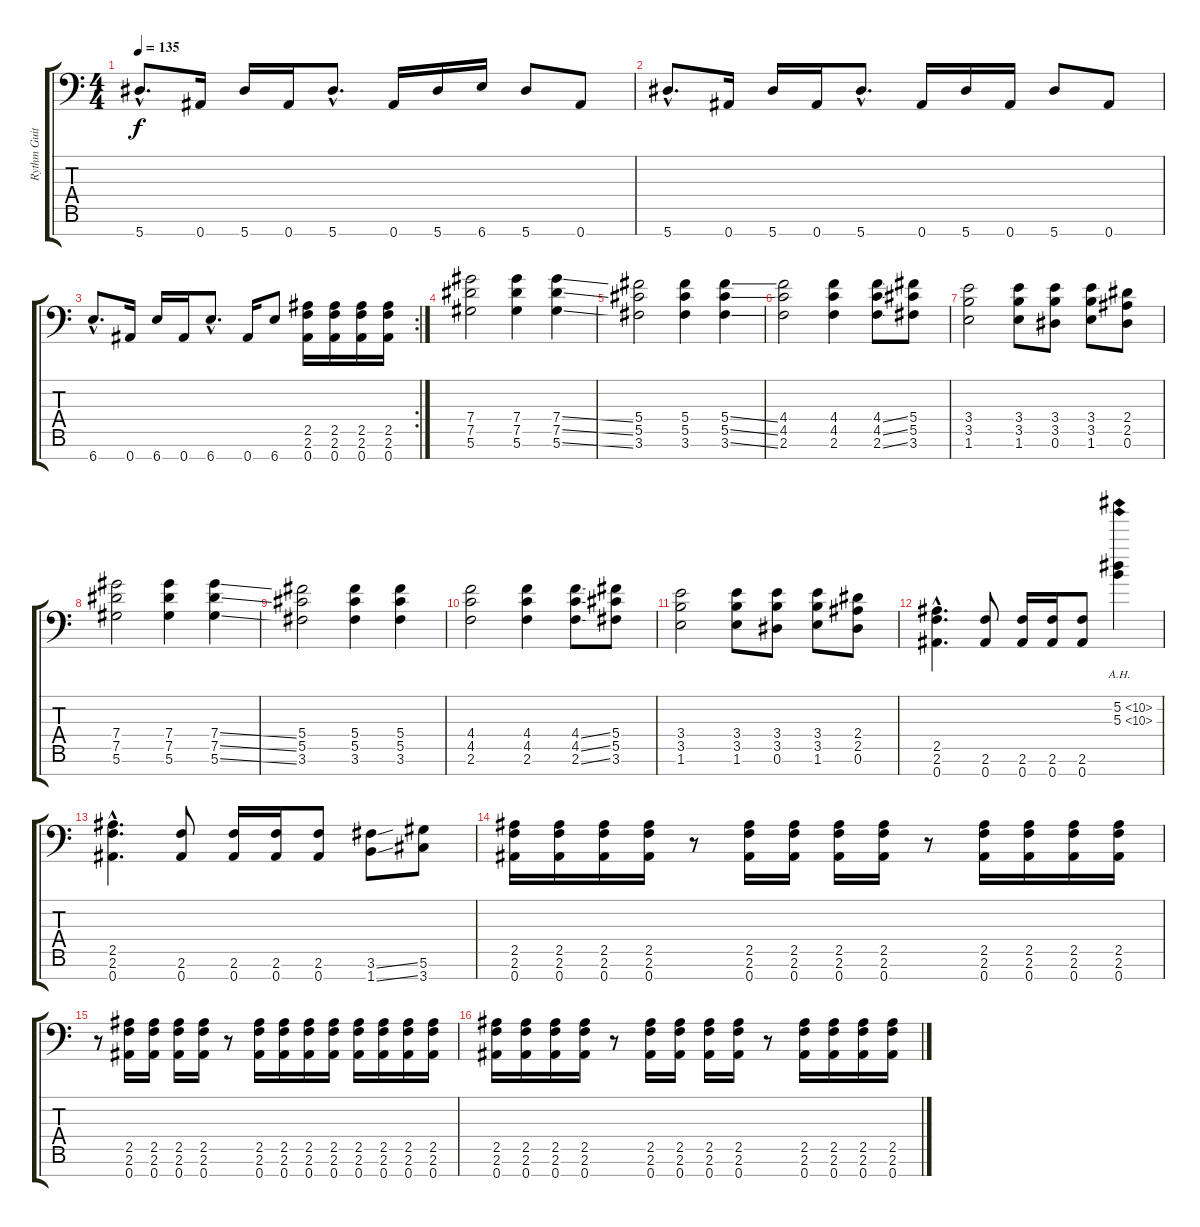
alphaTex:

\track ("Rythm Guitar" "Rythm Guit") {instrument distortionguitar}
\staff {score tabs}
\tuning (Eb4 Bb3 Gb3 Db3 Ab2 Eb2 Bb1) {hide}
\ts (4 4)
\tempo 135
\clef f4
\ks c
5.7{hac}.8{d dy f} 0.7.16 5.7.16 0.7.16 5.7{hac}.8{d} 0.7.16 5.7.16 6.7.16 5.7.8 0.7.8 |
5.7{hac}.8{d} 0.7.16 5.7.16 0.7.16 5.7{hac}.8{d} 0.7.16 5.7.16 0.7.16 5.7.8 0.7.8 |
\rc 2
6.7{hac}.8{d} 0.7.16 6.7.16 0.7.16 6.7{hac}.8{d} 0.7.16 6.7.8 (2.5 2.6 0.7).16 (2.5 2.6 0.7).16 (2.5 2.6 0.7).16 (2.5 2.6 0.7).16 |
(7.4 7.5 5.6).2 (7.4 7.5 5.6).4 (7.4{ss} 7.5{ss} 5.6{ss}).4 |
(5.4 5.5 3.6).2 (5.4 5.5 3.6).4 (5.4{ss} 5.5{ss} 3.6{ss}).4 |
(4.4 4.5 2.6).2 (4.4 4.5 2.6).4 (4.4{ss} 4.5{ss} 2.6{ss}).8 (5.4 5.5 3.6).8 |
(3.4 3.5 1.6).2 (3.4 3.5 1.6).8 (3.4 3.5 0.6).8 (3.4 3.5 1.6).8 (2.4 2.5 0.6).8 |
(7.4 7.5 5.6).2 (7.4 7.5 5.6).4 (7.4{ss} 7.5{ss} 5.6{ss}).4 |
(5.4 5.5 3.6).2 (5.4 5.5 3.6).4 (5.4 5.5 3.6).4 |
(4.4 4.5 2.6).2 (4.4 4.5 2.6).4 (4.4{ss} 4.5{ss} 2.6{ss}).8 (5.4 5.5 3.6).8 |
(3.4 3.5 1.6).2 (3.4 3.5 1.6).8 (3.4 3.5 0.6).8 (3.4 3.5 1.6).8 (2.4 2.5 0.6).8 |
(2.5{hac} 2.6{hac} 0.7{hac}).4{d} (2.6 0.7).8 (2.6 0.7).16 (2.6 0.7).16 (2.6 0.7).8 (5.2{ah 5} 5.3{ah 5}).4 |
(2.5{hac} 2.6{hac} 0.7{hac}).4{d} (2.6 0.7).8 (2.6 0.7).16 (2.6 0.7).16 (2.6 0.7).8 (3.6{ss} 1.7{ss}).8 (5.6 3.7).8 |
(2.5 2.6 0.7).16 (2.5 2.6 0.7).16 (2.5 2.6 0.7).16 (2.5 2.6 0.7).16 r.8 (2.5 2.6 0.7).16 (2.5 2.6 0.7).16 (2.5 2.6 0.7).16 (2.5 2.6 0.7).16 r.8 (2.5 2.6 0.7).16 (2.5 2.6 0.7).16 (2.5 2.6 0.7).16 (2.5 2.6 0.7).16 |
r.8 (2.5 2.6 0.7).16 (2.5 2.6 0.7).16 (2.5 2.6 0.7).16 (2.5 2.6 0.7).16 r.8 (2.5 2.6 0.7).16 (2.5 2.6 0.7).16 (2.5 2.6 0.7).16 (2.5 2.6 0.7).16 (2.5 2.6 0.7).16 (2.5 2.6 0.7).16 (2.5 2.6 0.7).16 (2.5 2.6 0.7).16 |
(2.5 2.6 0.7).16 (2.5 2.6 0.7).16 (2.5 2.6 0.7).16 (2.5 2.6 0.7).16 r.8 (2.5 2.6 0.7).16 (2.5 2.6 0.7).16 (2.5 2.6 0.7).16 (2.5 2.6 0.7).16 r.8 (2.5 2.6 0.7).16 (2.5 2.6 0.7).16 (2.5 2.6 0.7).16 (2.5 2.6 0.7).16
